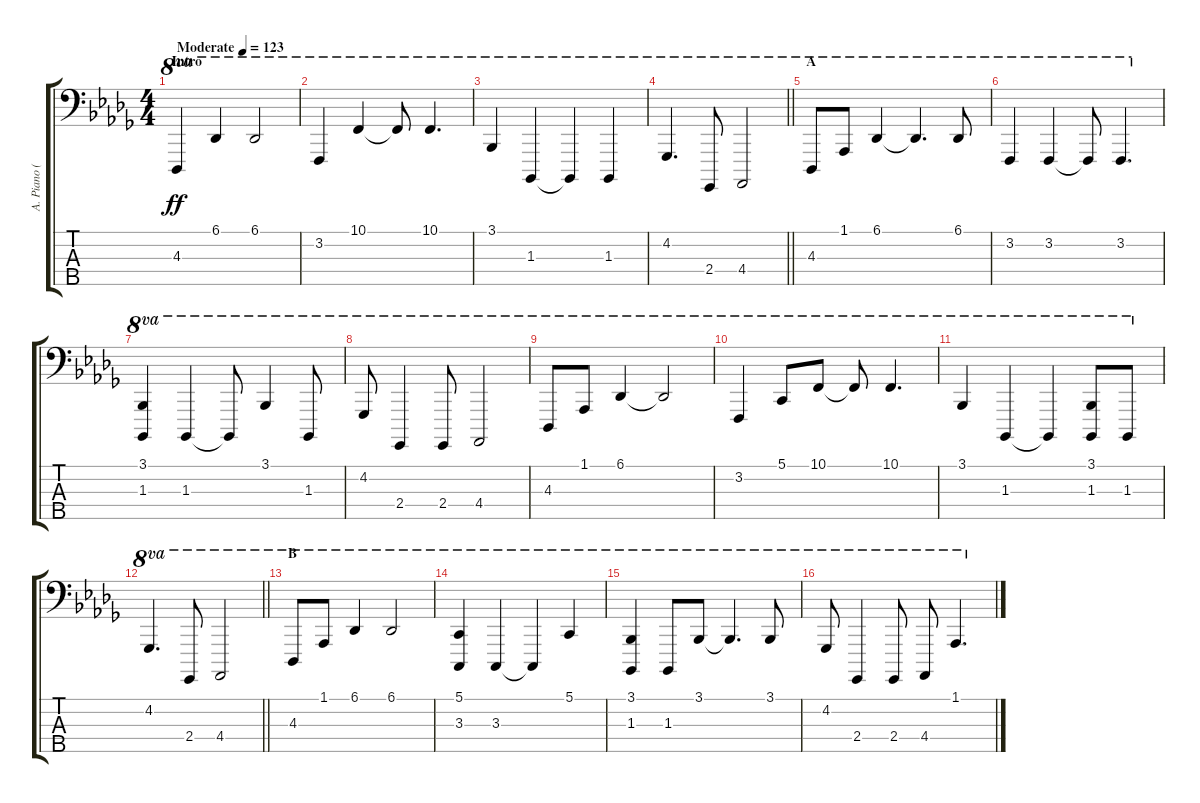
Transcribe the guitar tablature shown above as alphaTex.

\track ("A. Piano (Left Hand)" "A. Piano (") {instrument acousticgrandpiano}
\staff {score tabs}
\tuning (G2 D2 A1 E1 B0) {hide}
\ts (4 4)
\section ("" "Intro")
\tempo (123 "Moderate")
\clef f4
\ks db
4.3.4{ot 8va dy ff instrument acousticgrandpiano} 6.1.4{ot 8va} 6.1.2{ot 8va} |
3.2.4{ot 8va} 10.1.4{ot 8va} 10.1{t}.8{ot 8va} 10.1.4{d ot 8va} |
3.1.4{ot 8va} 1.3.4{ot 8va} 1.3{t}.4{ot 8va} 1.3.4{ot 8va} |
\barLineRight lightlight
4.2.4{d ot 8va} 2.4.8{ot 8va} 4.4.2{ot 8va} |
\section ("" "A")
4.3.8{ot 8va} 1.1.8{ot 8va} 6.1.4{ot 8va} 6.1{t}.4{d ot 8va} 6.1.8{ot 8va} |
3.2.4{ot 8va} 3.2.4{ot 8va} 3.2{t}.8{ot 8va} 3.2.4{d ot 8va} |
(3.1 1.3).4{ot 8va} 1.3.4{ot 8va} 1.3{t}.8{ot 8va} 3.1.4{ot 8va} 1.3.8{ot 8va} |
4.2.8{ot 8va} 2.4.4{ot 8va} 2.4.8{ot 8va} 4.4.2{ot 8va} |
4.3.8{ot 8va} 1.1.8{ot 8va} 6.1.4{ot 8va} 6.1{t}.2{ot 8va} |
3.2.4{ot 8va} 5.1.8{ot 8va} 10.1.8{ot 8va} 10.1{t}.8{ot 8va} 10.1.4{d ot 8va} |
3.1.4{ot 8va} 1.3.4{ot 8va} 1.3{t}.4{ot 8va} (3.1 1.3).8{ot 8va} 1.3.8{ot 8va} |
\barLineRight lightlight
4.2.4{d ot 8va} 2.4.8{ot 8va} 4.4.2{ot 8va} |
\section ("" "B")
4.3.8{ot 8va} 1.1.8{ot 8va} 6.1.4{ot 8va} 6.1.2{ot 8va} |
(5.1 3.3).4{ot 8va} 3.3.4{ot 8va} 3.3{t}.4{ot 8va} 5.1.4{ot 8va} |
(3.1 1.3).4{ot 8va} 1.3.8{ot 8va} 3.1.8{ot 8va} 3.1{t}.4{d ot 8va} 3.1.8{ot 8va} |
4.2.8{ot 8va} 2.4.4{ot 8va} 2.4.8{ot 8va} 4.4.8{ot 8va} 1.1.4{d ot 8va}
